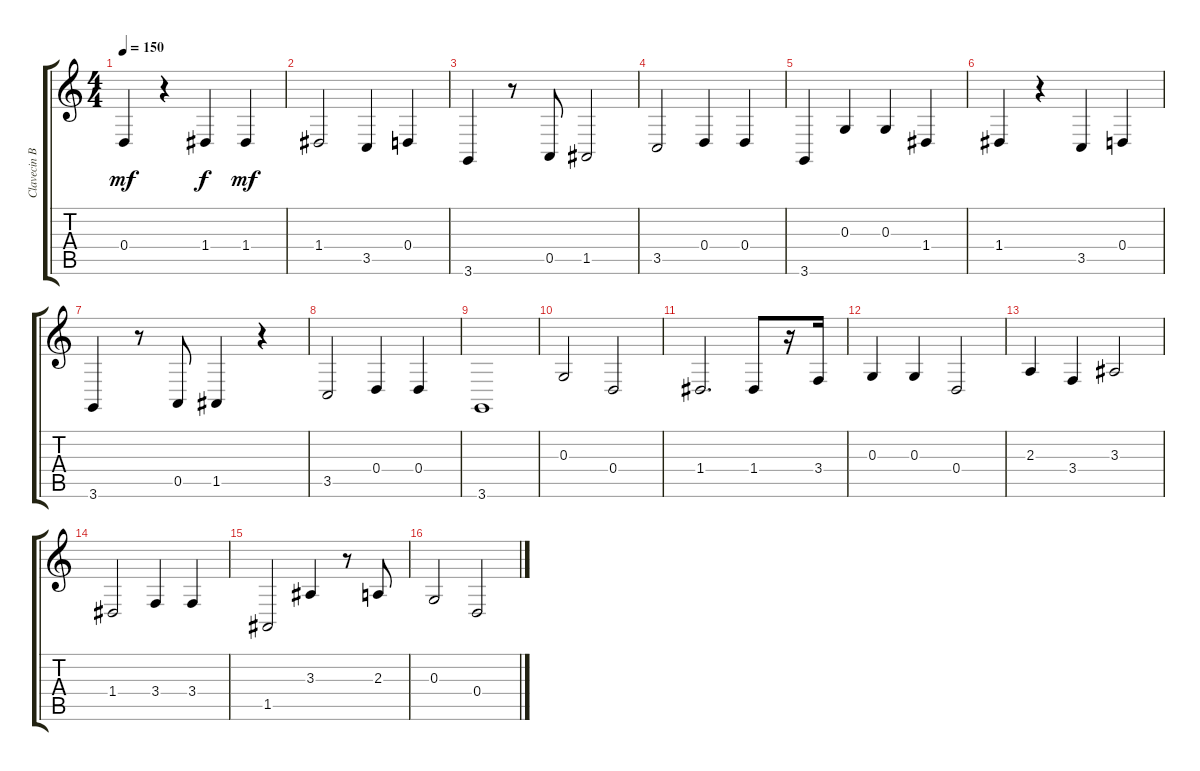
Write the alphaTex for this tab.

\track ("Clavecin Basse (pour l'effet)" "Clavecin B") {instrument harpsichord}
\staff {score tabs}
\tuning (E4 B3 G3 D3 A2 E2) {hide}
\ts (4 4)
\tempo 150
\clef g2
\ks c
0.4.4{dy mf} r.4 1.4.4{dy f} 1.4.4{dy mf} |
1.4.2 3.5.4 0.4.4 |
3.6.4 r.8 0.5.8 1.5.2 |
3.5.2 0.4.4 0.4.4 |
3.6.4 0.3.4 0.3.4 1.4.4 |
1.4.4 r.4 3.5.4 0.4.4 |
3.6.4 r.8 0.5.8 1.5.4 r.4 |
3.5.2 0.4.4 0.4.4 |
3.6.1 |
0.3.2 0.4.2 |
1.4.2{d} 1.4.8 r.16 3.4.16 |
0.3.4 0.3.4 0.4.2 |
2.3.4 3.4.4 3.3.2 |
1.4.2 3.4.4 3.4.4 |
1.5.2 3.3.4 r.8 2.3.8 |
0.3.2 0.4.2
